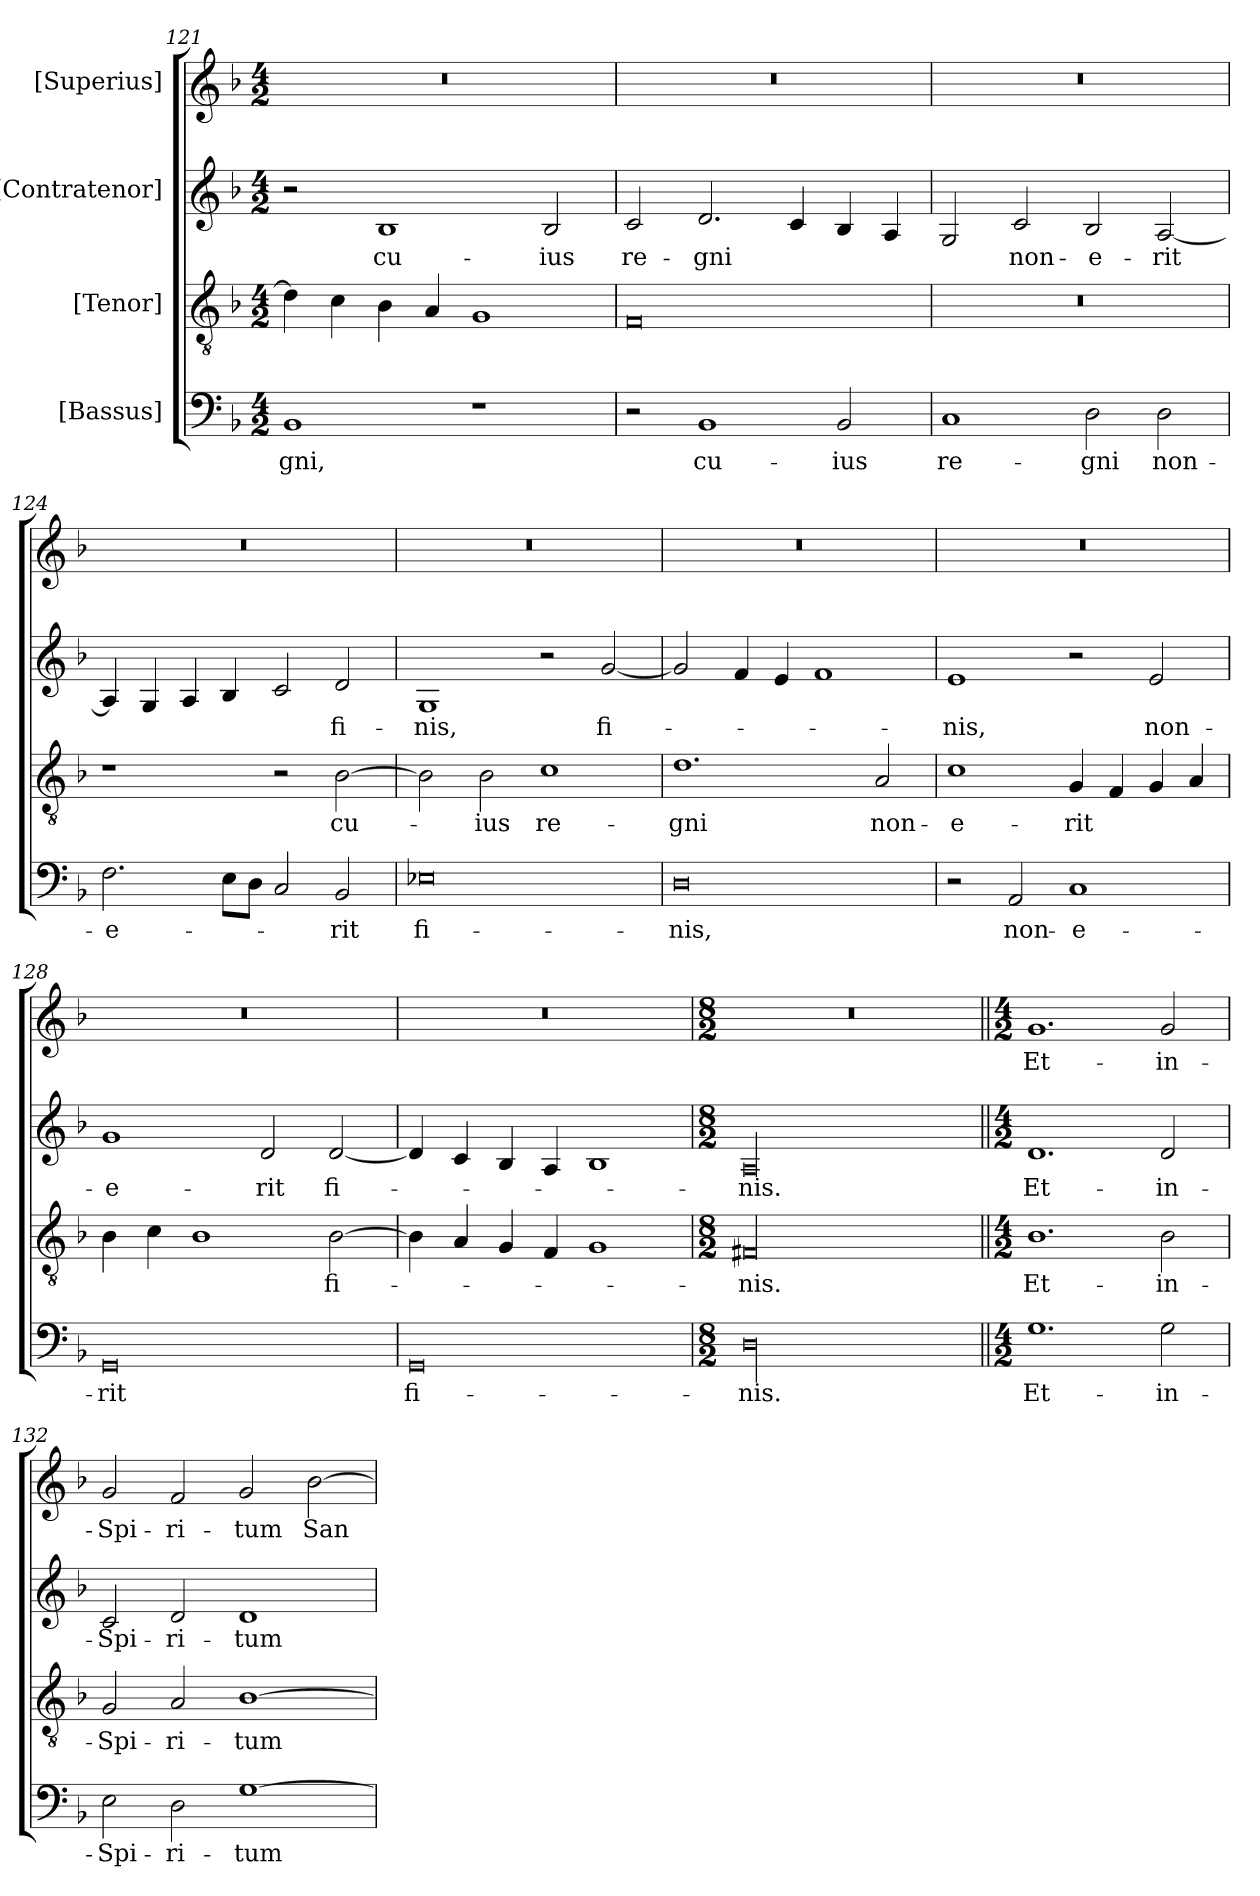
**kern	**text	**kern	**text	**kern	**text	**kern	**text
*part4	*part4	*part3	*part3	*part2	*part2	*part1	*part1
*staff4	*staff4	*staff3	*staff3	*staff2	*staff2	*staff1	*staff1
*I"[Bassus]	*	*I"[Tenor]	*	*I"[Contratenor]	*	*I"[Superius]	*
*clefF4	*	*clefGv2	*	*clefG2	*	*clefG2	*
*k[b-]	*	*k[b-]	*	*k[b-]	*	*k[b-]	*
*M4/2	*	*M4/2	*	*M4/2	*	*M4/2	*
=121	=121	=121	=121	=121	=121	=121	=121
1BB-/	-gni,	4d\]	.	2r	.	0r	.
.	.	4c\	.	.	.	.	.
.	.	4B-\	.	1B-/	cu-	.	.
.	.	4A/	.	.	.	.	.
1r	.	1G/	.	.	.	.	.
.	.	.	.	2B-/	-ius	.	.
=122	=122	=122	=122	=122	=122	=122	=122
2r	.	0F/	.	2c/	re-	0r	.
1BB-/	cu-	.	.	2.d/	-gni	.	.
.	.	.	.	4c/	.	.	.
2BB-/	-ius	.	.	4B-/	.	.	.
.	.	.	.	4A/	.	.	.
=123	=123	=123	=123	=123	=123	=123	=123
1C/	re-	0r	.	2G/	.	0r	.
.	.	.	.	2c/	non-	.	.
2D\	-gni	.	.	2B-/	e-	.	.
2D\	non-	.	.	[2A/	-rit	.	.
=124	=124	=124	=124	=124	=124	=124	=124
2.F\	e-	1r	.	4A/]	.	0r	.
.	.	.	.	4G/	.	.	.
.	.	.	.	4A/	.	.	.
8E\L	.	.	.	4B-/	.	.	.
8D\J	.	.	.	.	.	.	.
2C/	.	2r	.	2c/	.	.	.
2BB-/	-rit	[2B-\	cu-	2d/	fi-	.	.
=125	=125	=125	=125	=125	=125	=125	=125
0E-X\	fi-	2B-\]	.	1G/	-nis,	0r	.
.	.	2B-\	-ius	.	.	.	.
.	.	1c\	re-	2r	.	.	.
.	.	.	.	[2g/	fi-	.	.
=126	=126	=126	=126	=126	=126	=126	=126
0D\	-nis,	1.d\	-gni	2g/]	.	0r	.
.	.	.	.	4f/	.	.	.
.	.	.	.	4e/	.	.	.
.	.	.	.	1f/	.	.	.
.	.	2A/	non-	.	.	.	.
=127	=127	=127	=127	=127	=127	=127	=127
2r	.	1c\	e-	1e/	-nis,	0r	.
2AA/	non-	.	.	.	.	.	.
1C/	e-	4G/	-rit	2r	.	.	.
.	.	4F/	.	.	.	.	.
.	.	4G/	.	2e/	non-	.	.
.	.	4A/	.	.	.	.	.
=128	=128	=128	=128	=128	=128	=128	=128
0GG/	-rit	4B-\	.	1g/	e-	0r	.
.	.	4c\	.	.	.	.	.
.	.	1B-\	.	.	.	.	.
.	.	.	.	2d/	-rit	.	.
.	.	[2B-\	fi-	[2d/	fi-	.	.
=129	=129	=129	=129	=129	=129	=129	=129
0GG/	fi-	4B-\]	.	4d/]	.	0r	.
.	.	4A/	.	4c/	.	.	.
.	.	4G/	.	4B-/	.	.	.
.	.	4F/	.	4A/	.	.	.
.	.	1G/	.	1B-/	.	.	.
=130	=130	=130	=130	=130	=130	=130	=130
*M8/2	*	*M8/2	*	*M8/2	*	*M8/2	*
00D\	-nis.	00F#X/	-nis.	00A/	-nis.	00r	.
=131||	=131||	=131||	=131||	=131||	=131||	=131||	=131||
*M4/2	*	*M4/2	*	*M4/2	*	*M4/2	*
1.G\	Et-	1.B-\	Et-	1.d/	Et-	1.g/	Et-
2G\	in-	2B-\	in-	2d/	in-	2g/	in-
=132	=132	=132	=132	=132	=132	=132	=132
2E\	Spi-	2G/	Spi-	2c/	Spi-	2g/	Spi-
2D\	-ri-	2A/	-ri-	2d/	-ri-	2f/	-ri-
[1G\	-tum	[1B-\	-tum	1d/	-tum	2g/	-tum
.	.	.	.	.	.	[2b-\	San-
=	=	=	=	=	=	=	=
*-	*-	*-	*-	*-	*-	*-	*-
